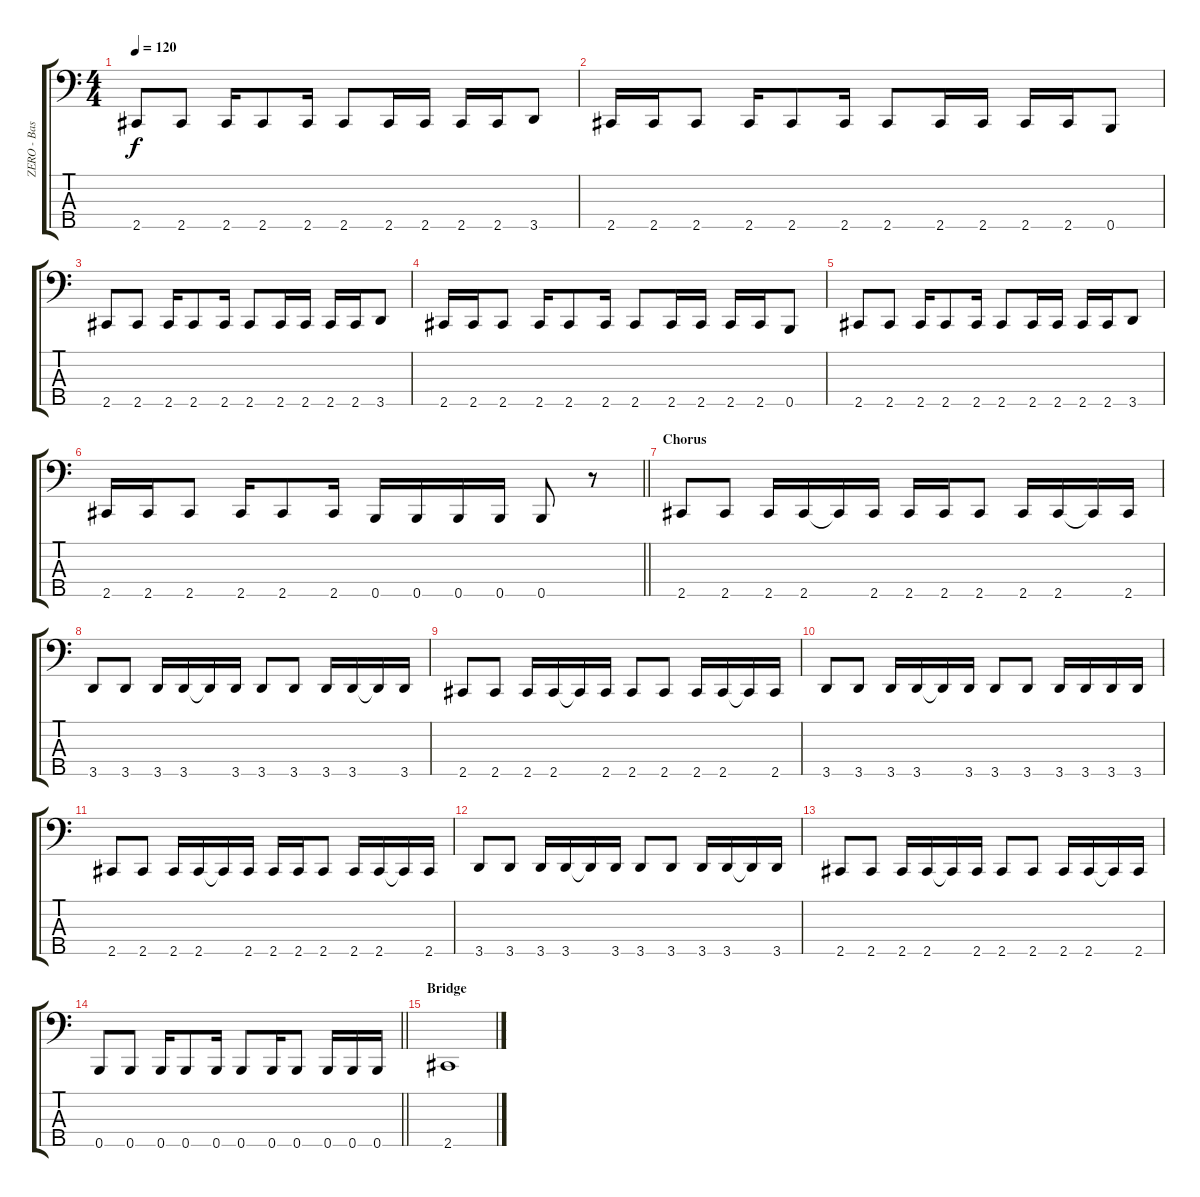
\track ("ZERO - Bass" "ZERO - Bas") {instrument electricbassfinger}
\staff {score tabs}
\tuning (G2 D2 A1 E1 B0) {hide}
\ts (4 4)
\tempo 120
\clef f4
\ks c
2.5.8{dy f} 2.5.8 2.5.16 2.5.8 2.5.16 2.5.8 2.5.16 2.5.16 2.5.16 2.5.16 3.5.8 |
2.5.16 2.5.16 2.5.8 2.5.16 2.5.8 2.5.16 2.5.8 2.5.16 2.5.16 2.5.16 2.5.16 0.5.8 |
2.5.8 2.5.8 2.5.16 2.5.8 2.5.16 2.5.8 2.5.16 2.5.16 2.5.16 2.5.16 3.5.8 |
2.5.16 2.5.16 2.5.8 2.5.16 2.5.8 2.5.16 2.5.8 2.5.16 2.5.16 2.5.16 2.5.16 0.5.8 |
2.5.8 2.5.8 2.5.16 2.5.8 2.5.16 2.5.8 2.5.16 2.5.16 2.5.16 2.5.16 3.5.8 |
\barLineRight lightlight
2.5.16 2.5.16 2.5.8 2.5.16 2.5.8 2.5.16 0.5.16 0.5.16 0.5.16 0.5.16 0.5.8 r.8 |
\section ("" "Chorus")
2.5.8 2.5.8 2.5.16 2.5.16 2.5{t}.16 2.5.16 2.5.16 2.5.16 2.5.8 2.5.16 2.5.16 2.5{t}.16 2.5.16 |
3.5.8 3.5.8 3.5.16 3.5.16 3.5{t}.16 3.5.16 3.5.8 3.5.8 3.5.16 3.5.16 3.5{t}.16 3.5.16 |
2.5.8 2.5.8 2.5.16 2.5.16 2.5{t}.16 2.5.16 2.5.8 2.5.8 2.5.16 2.5.16 2.5{t}.16 2.5.16 |
3.5.8 3.5.8 3.5.16 3.5.16 3.5{t}.16 3.5.16 3.5.8 3.5.8 3.5.16 3.5.16 3.5.16 3.5.16 |
2.5.8 2.5.8 2.5.16 2.5.16 2.5{t}.16 2.5.16 2.5.16 2.5.16 2.5.8 2.5.16 2.5.16 2.5{t}.16 2.5.16 |
3.5.8 3.5.8 3.5.16 3.5.16 3.5{t}.16 3.5.16 3.5.8 3.5.8 3.5.16 3.5.16 3.5{t}.16 3.5.16 |
2.5.8 2.5.8 2.5.16 2.5.16 2.5{t}.16 2.5.16 2.5.8 2.5.8 2.5.16 2.5.16 2.5{t}.16 2.5.16 |
\barLineRight lightlight
0.5.8 0.5.8 0.5.16 0.5.8 0.5.16 0.5.8 0.5.16 0.5.8 0.5.16 0.5.16 0.5.16 |
\section ("" "Bridge")
2.5.1
